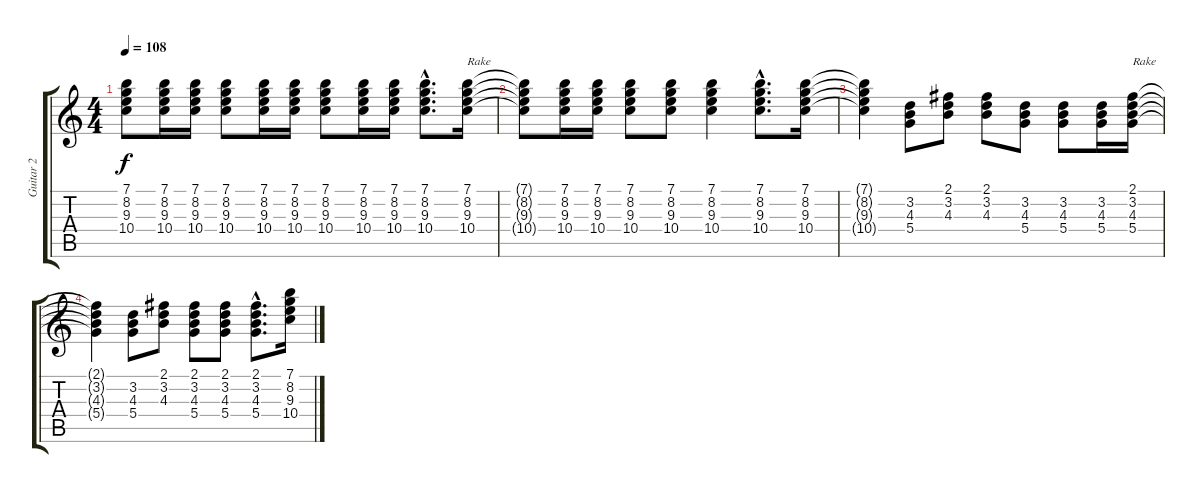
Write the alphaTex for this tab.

\track ("Guitar 2" "Guitar 2") {instrument electricguitarclean}
\staff {score tabs}
\tuning (E4 B3 G3 D3 A2 E2) {hide}
\ts (4 4)
\tempo 108
\clef g2
\ks c
(7.1 8.2 9.3 10.4).8{dy f} (7.1 8.2 9.3 10.4).16 (7.1 8.2 9.3 10.4).16 (7.1 8.2 9.3 10.4).8 (7.1 8.2 9.3 10.4).16 (7.1 8.2 9.3 10.4).16 (7.1 8.2 9.3 10.4).8 (7.1 8.2 9.3 10.4).16 (7.1 8.2 9.3 10.4).16 (7.1{hac} 8.2{hac} 9.3{hac} 10.4{hac}).8{d} (7.1 8.2 9.3 10.4).16{txt "Rake"} |
(7.1{t} 8.2{t} 9.3{t} 10.4{t}).8 (7.1 8.2 9.3 10.4).16 (7.1 8.2 9.3 10.4).16 (7.1 8.2 9.3 10.4).8 (7.1 8.2 9.3 10.4).8 (7.1 8.2 9.3 10.4).4 (7.1{hac} 8.2{hac} 9.3{hac} 10.4{hac}).8{d} (7.1 8.2 9.3 10.4).16 |
(7.1{t} 8.2{t} 9.3{t} 10.4{t}).4 (3.2 4.3 5.4).8 (2.1 3.2 4.3).8 (2.1 3.2 4.3).8 (3.2 4.3 5.4).8 (3.2 4.3 5.4).8 (3.2 4.3 5.4).16 (2.1 3.2 4.3 5.4).16{txt "Rake"} |
(2.1{t} 3.2{t} 4.3{t} 5.4{t}).4 (3.2 4.3 5.4).8 (2.1 3.2 4.3).8 (2.1 3.2 4.3 5.4).8 (2.1 3.2 4.3 5.4).8 (2.1{hac} 3.2{hac} 4.3{hac} 5.4{hac}).8{d} (7.1 8.2 9.3 10.4).16
